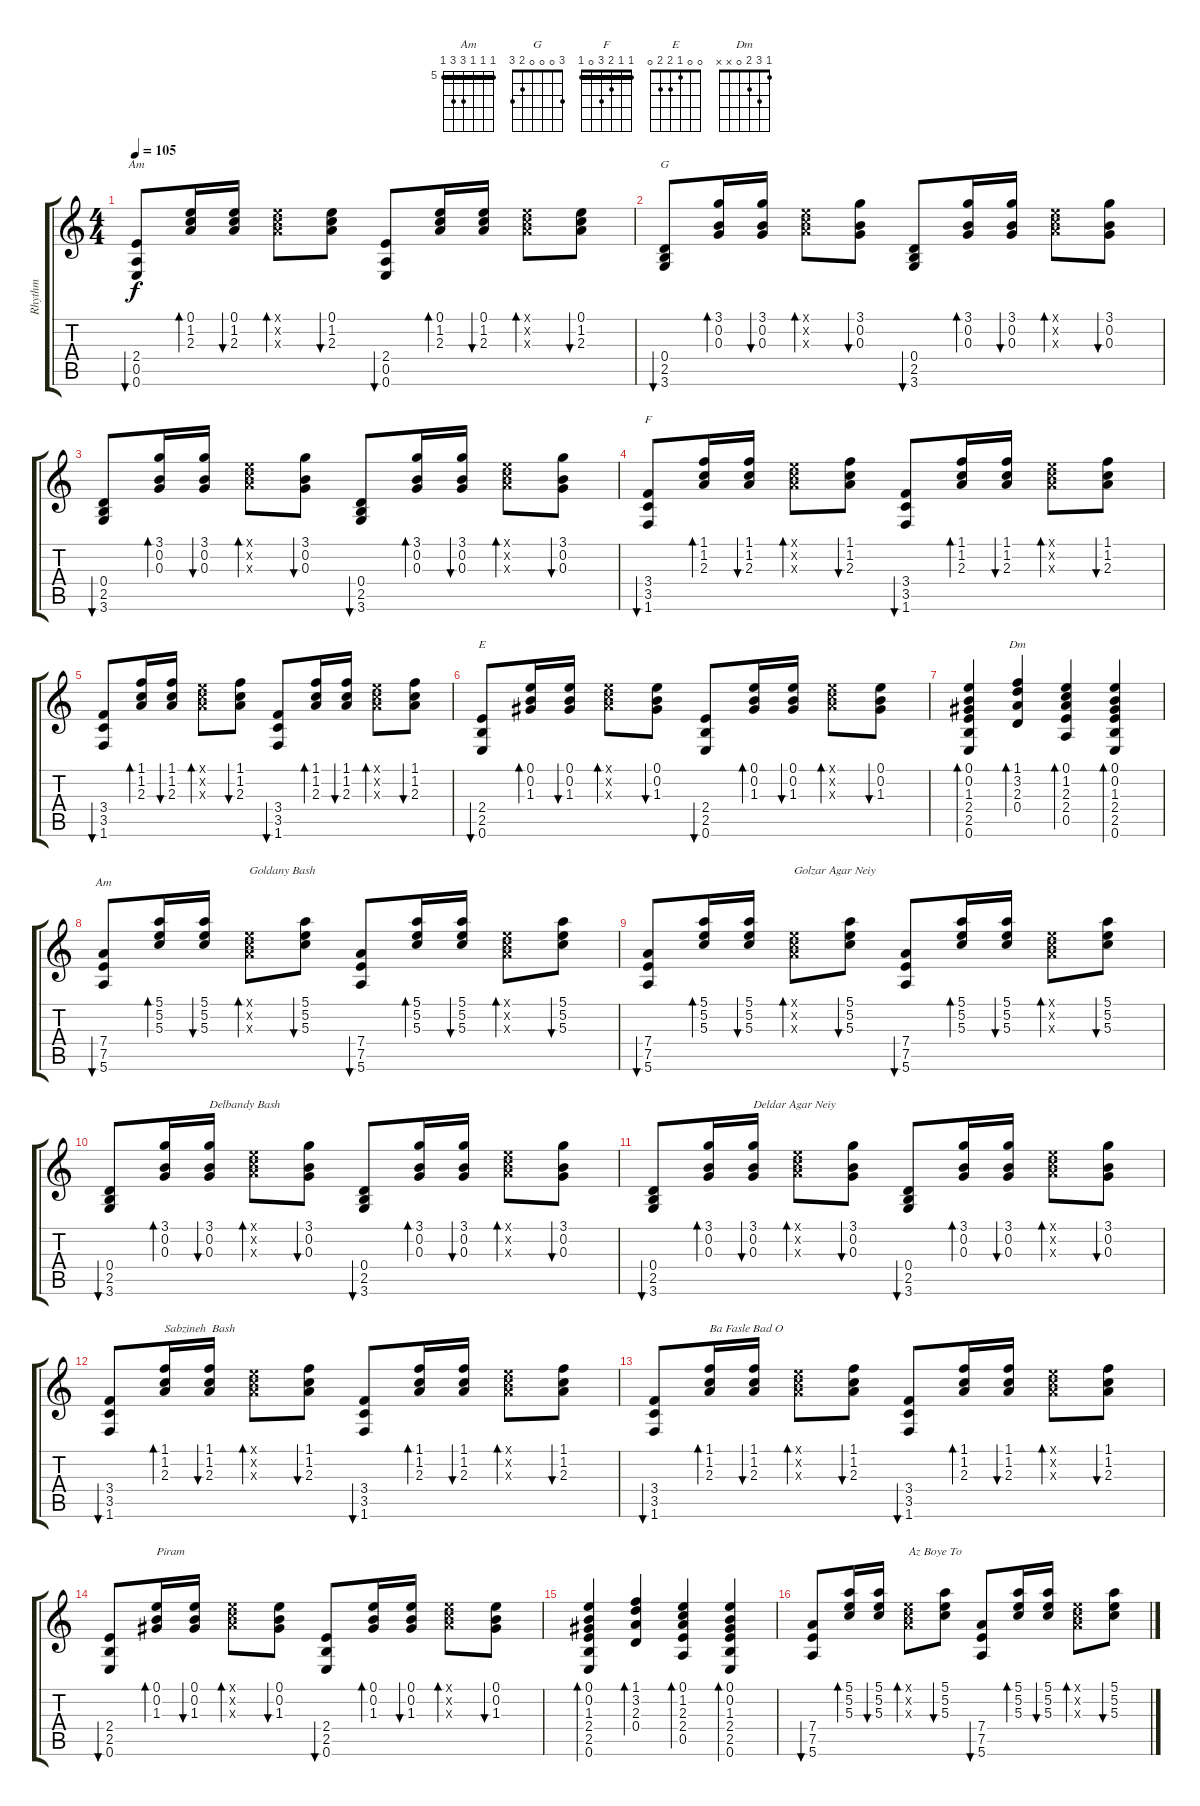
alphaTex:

\track ("Rhythm" "Rhythm") {instrument acousticguitarnylon}
\staff {score tabs}
\tuning (E4 B3 G3 D3 A2 E2) {hide}
\chord ("Am" 0 1 2 2 0 x)
\chord ("G" 3 0 0 0 2 3)
\chord ("F" 1 1 2 3 0 1) {barre 1}
\chord ("E" 0 0 1 2 2 0)
\chord ("Dm" 1 3 2 0 x x)
\chord ("Am" 5 5 5 7 7 5) {firstfret 5 barre 5}
\ts (4 4)
\tempo 105
\clef g2
\ks aminor
(2.4 0.5 0.6).8{bu 60 ch "Am" dy f} (0.1 1.2 2.3).16{bd 60} (0.1 1.2 2.3).16{bu 60} (0.1{x} 1.2{x} 2.3{x}).8{bd 60} (0.1 1.2 2.3).8{bu 60} (2.4 0.5 0.6).8{bu 60} (0.1 1.2 2.3).16{bd 60} (0.1 1.2 2.3).16{bu 60} (0.1{x} 1.2{x} 2.3{x}).8{bd 60} (0.1 1.2 2.3).8{bu 60} |
(0.4 2.5 3.6).8{bu 60 ch "G"} (3.1 0.2 0.3).16{bd 60} (3.1 0.2 0.3).16{bu 60} (0.1{x} 1.2{x} 2.3{x}).8{bd 60} (3.1 0.2 0.3).8{bu 60} (0.4 2.5 3.6).8{bu 60} (3.1 0.2 0.3).16{bd 60} (3.1 0.2 0.3).16{bu 60} (0.1{x} 1.2{x} 2.3{x}).8{bd 60} (3.1 0.2 0.3).8{bu 60} |
(0.4 2.5 3.6).8{bu 60} (3.1 0.2 0.3).16{bd 60} (3.1 0.2 0.3).16{bu 60} (0.1{x} 1.2{x} 2.3{x}).8{bd 60} (3.1 0.2 0.3).8{bu 60} (0.4 2.5 3.6).8{bu 60} (3.1 0.2 0.3).16{bd 60} (3.1 0.2 0.3).16{bu 60} (0.1{x} 1.2{x} 2.3{x}).8{bd 60} (3.1 0.2 0.3).8{bu 60} |
(3.4 3.5 1.6).8{bu 60 ch "F"} (1.1 1.2 2.3).16{bd 60} (1.1 1.2 2.3).16{bu 60} (0.1{x} 1.2{x} 2.3{x}).8{bd 60} (1.1 1.2 2.3).8{bu 60} (3.4 3.5 1.6).8{bu 60} (1.1 1.2 2.3).16{bd 60} (1.1 1.2 2.3).16{bu 60} (0.1{x} 1.2{x} 2.3{x}).8{bd 60} (1.1 1.2 2.3).8{bu 60} |
(3.4 3.5 1.6).8{bu 60} (1.1 1.2 2.3).16{bd 60} (1.1 1.2 2.3).16{bu 60} (0.1{x} 1.2{x} 2.3{x}).8{bd 60} (1.1 1.2 2.3).8{bu 60} (3.4 3.5 1.6).8{bu 60} (1.1 1.2 2.3).16{bd 60} (1.1 1.2 2.3).16{bu 60} (0.1{x} 1.2{x} 2.3{x}).8{bd 60} (1.1 1.2 2.3).8{bu 60} |
(2.4 2.5 0.6).8{bu 60 ch "E"} (0.1 0.2 1.3).16{bd 60} (0.1 0.2 1.3).16{bu 60} (0.1{x} 1.2{x} 2.3{x}).8{bd 60} (0.1 0.2 1.3).8{bu 60} (2.4 2.5 0.6).8{bu 60} (0.1 0.2 1.3).16{bd 60} (0.1 0.2 1.3).16{bu 60} (0.1{x} 1.2{x} 2.3{x}).8{bd 60} (0.1 0.2 1.3).8{bu 60} |
(0.1 0.2 1.3 2.4 2.5 0.6).4{bd 120} (1.1 3.2 2.3 0.4).4{bd 120 ch "Dm"} (0.1 1.2 2.3 2.4 0.5).4{bd 120} (0.1 0.2 1.3 2.4 2.5 0.6).4{bd 120} |
(7.4 7.5 5.6).8{bu 60 ch "Am"} (5.1 5.2 5.3).16{bd 60} (5.1 5.2 5.3).16{bu 60} (0.1{x} 1.2{x} 2.3{x}).8{bd 60 txt "Goldany Bash"} (5.1 5.2 5.3).8{bu 60} (7.4 7.5 5.6).8{bu 60} (5.1 5.2 5.3).16{bd 60} (5.1 5.2 5.3).16{bu 60} (0.1{x} 1.2{x} 2.3{x}).8{bd 60} (5.1 5.2 5.3).8{bu 60} |
(7.4 7.5 5.6).8{bu 60} (5.1 5.2 5.3).16{bd 60} (5.1 5.2 5.3).16{bu 60} (0.1{x} 1.2{x} 2.3{x}).8{bd 60 txt "Golzar Agar Neiy"} (5.1 5.2 5.3).8{bu 60} (7.4 7.5 5.6).8{bu 60} (5.1 5.2 5.3).16{bd 60} (5.1 5.2 5.3).16{bu 60} (0.1{x} 1.2{x} 2.3{x}).8{bd 60} (5.1 5.2 5.3).8{bu 60} |
(0.4 2.5 3.6).8{bu 60} (3.1 0.2 0.3).16{bd 60} (3.1 0.2 0.3).16{bu 60 txt "Delbandy Bash"} (0.1{x} 1.2{x} 2.3{x}).8{bd 60} (3.1 0.2 0.3).8{bu 60} (0.4 2.5 3.6).8{bu 60} (3.1 0.2 0.3).16{bd 60} (3.1 0.2 0.3).16{bu 60} (0.1{x} 1.2{x} 2.3{x}).8{bd 60} (3.1 0.2 0.3).8{bu 60} |
(0.4 2.5 3.6).8{bu 60} (3.1 0.2 0.3).16{bd 60} (3.1 0.2 0.3).16{bu 60 txt "Deldar Agar Neiy"} (0.1{x} 1.2{x} 2.3{x}).8{bd 60} (3.1 0.2 0.3).8{bu 60} (0.4 2.5 3.6).8{bu 60} (3.1 0.2 0.3).16{bd 60} (3.1 0.2 0.3).16{bu 60} (0.1{x} 1.2{x} 2.3{x}).8{bd 60} (3.1 0.2 0.3).8{bu 60} |
(3.4 3.5 1.6).8{bu 60} (1.1 1.2 2.3).16{bd 60 txt "Sabzineh  Bash"} (1.1 1.2 2.3).16{bu 60} (0.1{x} 1.2{x} 2.3{x}).8{bd 60} (1.1 1.2 2.3).8{bu 60} (3.4 3.5 1.6).8{bu 60} (1.1 1.2 2.3).16{bd 60} (1.1 1.2 2.3).16{bu 60} (0.1{x} 1.2{x} 2.3{x}).8{bd 60} (1.1 1.2 2.3).8{bu 60} |
(3.4 3.5 1.6).8{bu 60} (1.1 1.2 2.3).16{bd 60 txt "Ba Fasle Bad O"} (1.1 1.2 2.3).16{bu 60} (0.1{x} 1.2{x} 2.3{x}).8{bd 60} (1.1 1.2 2.3).8{bu 60} (3.4 3.5 1.6).8{bu 60} (1.1 1.2 2.3).16{bd 60} (1.1 1.2 2.3).16{bu 60} (0.1{x} 1.2{x} 2.3{x}).8{bd 60} (1.1 1.2 2.3).8{bu 60} |
(2.4 2.5 0.6).8{bu 60} (0.1 0.2 1.3).16{bd 60 txt "Piram"} (0.1 0.2 1.3).16{bu 60} (0.1{x} 1.2{x} 2.3{x}).8{bd 60} (0.1 0.2 1.3).8{bu 60} (2.4 2.5 0.6).8{bu 60} (0.1 0.2 1.3).16{bd 60} (0.1 0.2 1.3).16{bu 60} (0.1{x} 1.2{x} 2.3{x}).8{bd 60} (0.1 0.2 1.3).8{bu 60} |
(0.1 0.2 1.3 2.4 2.5 0.6).4{bd 120} (1.1 3.2 2.3 0.4).4{bd 120} (0.1 1.2 2.3 2.4 0.5).4{bd 120} (0.1 0.2 1.3 2.4 2.5 0.6).4{bd 120} |
(7.4 7.5 5.6).8{bu 60} (5.1 5.2 5.3).16{bd 60} (5.1 5.2 5.3).16{bu 60} (0.1{x} 1.2{x} 2.3{x}).8{bd 60 txt "Az Boye To"} (5.1 5.2 5.3).8{bu 60} (7.4 7.5 5.6).8{bu 60} (5.1 5.2 5.3).16{bd 60} (5.1 5.2 5.3).16{bu 60} (0.1{x} 1.2{x} 2.3{x}).8{bd 60} (5.1 5.2 5.3).8{bu 60}
